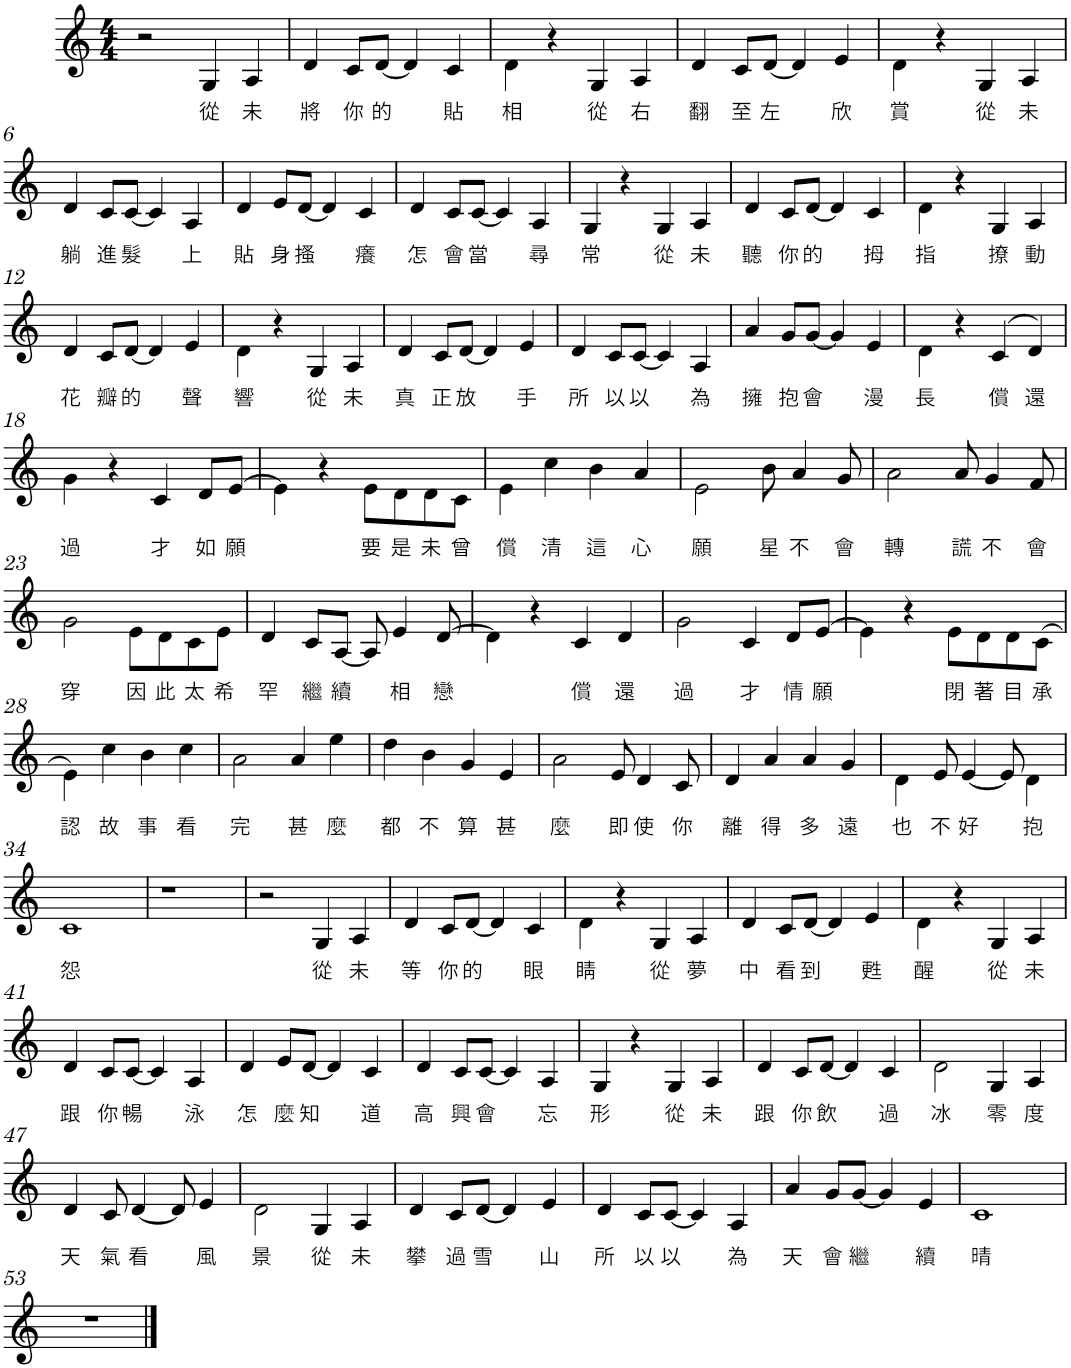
**kern	**text
*part1	*part1
*staff1	*staff1
*I"Voice	*
*I'V	*
*clefG2	*
*k[]	*
*M4/4	*
=1	=1
2r	.
!	!LO:LY:b
4G/	從
!	!LO:LY:b
4A/	未
=2	=2
!	!LO:LY:b
4d/	將
!	!LO:LY:b
8c/L	你
!	!LO:LY:b
[8d/J	的
4d/]	.
!	!LO:LY:b
4c/	貼
=3	=3
!	!LO:LY:b
4d\	相
4r	.
!	!LO:LY:b
4G/	從
!	!LO:LY:b
4A/	右
=4	=4
!	!LO:LY:b
4d/	翻
!	!LO:LY:b
8c/L	至
!	!LO:LY:b
[8d/J	左
4d/]	.
!	!LO:LY:b
4e/	欣
=5	=5
!	!LO:LY:b
4d\	賞
4r	.
!	!LO:LY:b
4G/	從
!	!LO:LY:b
4A/	未
!!LO:LB:g=z
=6	=6
!	!LO:LY:b
4d/	躺
!	!LO:LY:b
8c/L	進
!	!LO:LY:b
[8c/J	髮
4c/]	.
!	!LO:LY:b
4A/	上
=7	=7
!	!LO:LY:b
4d/	貼
!	!LO:LY:b
8e/L	身
!	!LO:LY:b
[8d/J	搔
4d/]	.
!	!LO:LY:b
4c/	癢
=8	=8
!	!LO:LY:b
4d/	怎
!	!LO:LY:b
8c/L	會
!	!LO:LY:b
[8c/J	當
4c/]	.
!	!LO:LY:b
4A/	尋
=9	=9
!	!LO:LY:b
4G/	常
4r	.
!	!LO:LY:b
4G/	從
!	!LO:LY:b
4A/	未
=10	=10
!	!LO:LY:b
4d/	聽
!	!LO:LY:b
8c/L	你
!	!LO:LY:b
[8d/J	的
4d/]	.
!	!LO:LY:b
4c/	拇
=11	=11
!	!LO:LY:b
4d\	指
4r	.
!	!LO:LY:b
4G/	撩
!	!LO:LY:b
4A/	動
!!LO:LB:g=z
=12	=12
!	!LO:LY:b
4d/	花
!	!LO:LY:b
8c/L	瓣
!	!LO:LY:b
[8d/J	的
4d/]	.
!	!LO:LY:b
4e/	聲
=13	=13
!	!LO:LY:b
4d\	響
4r	.
!	!LO:LY:b
4G/	從
!	!LO:LY:b
4A/	未
=14	=14
!	!LO:LY:b
4d/	真
!	!LO:LY:b
8c/L	正
!	!LO:LY:b
[8d/J	放
4d/]	.
!	!LO:LY:b
4e/	手
=15	=15
!	!LO:LY:b
4d/	所
!	!LO:LY:b
8c/L	以
!	!LO:LY:b
[8c/J	以
4c/]	.
!	!LO:LY:b
4A/	為
=16	=16
!	!LO:LY:b
4a/	擁
!	!LO:LY:b
8g/L	抱
!	!LO:LY:b
[8g/J	會
4g/]	.
!	!LO:LY:b
4e/	漫
=17	=17
!	!LO:LY:b
4d\	長
4r	.
!	!LO:LY:b
(>4c/	償
!	!LO:LY:b
4d/)	還
!!LO:LB:g=z
=18	=18
!	!LO:LY:b
4g\	過
4r	.
!	!LO:LY:b
4c/	才
!	!LO:LY:b
8d/L	如
!	!LO:LY:b
[8e/J	願
=19	=19
4e\]	.
4r	.
!	!LO:LY:b
8e\L	要
!	!LO:LY:b
8d\	是
!	!LO:LY:b
8d\	未
!	!LO:LY:b
8c\J	曾
=20	=20
!	!LO:LY:b
4e\	償
!	!LO:LY:b
4cc\	清
!	!LO:LY:b
4b\	這
!	!LO:LY:b
4a/	心
=21	=21
!	!LO:LY:b
2e\	願
!	!LO:LY:b
8b\	星
!	!LO:LY:b
4a/	不
!	!LO:LY:b
8g/	會
=22	=22
!	!LO:LY:b
2a\	轉
!	!LO:LY:b
8a/	謊
!	!LO:LY:b
4g/	不
!	!LO:LY:b
8f/	會
!!LO:LB:g=z
=23	=23
!	!LO:LY:b
2g\	穿
!	!LO:LY:b
8e\L	因
!	!LO:LY:b
8d\	此
!	!LO:LY:b
8c\	太
!	!LO:LY:b
8e\J	希
=24	=24
!	!LO:LY:b
4d/	罕
!	!LO:LY:b
8c/L	繼
!	!LO:LY:b
[8A/J	續
8A/]	.
!	!LO:LY:b
4e/	相
!	!LO:LY:b
[8d/	戀
=25	=25
4d\]	.
4r	.
!	!LO:LY:b
4c/	償
!	!LO:LY:b
4d/	還
=26	=26
!	!LO:LY:b
2g\	過
!	!LO:LY:b
4c/	才
!	!LO:LY:b
8d/L	情
!	!LO:LY:b
[8e/J	願
=27	=27
4e\]	.
4r	.
!	!LO:LY:b
8e\L	閉
!	!LO:LY:b
8d\	著
!	!LO:LY:b
8d\	目
!	!LO:LY:b
(>8c\J	承
!!LO:LB:g=z
=28	=28
!	!LO:LY:b
4e\)	認
!	!LO:LY:b
4cc\	故
!	!LO:LY:b
4b\	事
!	!LO:LY:b
4cc\	看
=29	=29
!	!LO:LY:b
2a\	完
!	!LO:LY:b
4a/	甚
!	!LO:LY:b
4ee\	麼
=30	=30
!	!LO:LY:b
4dd\	都
!	!LO:LY:b
4b\	不
!	!LO:LY:b
4g/	算
!	!LO:LY:b
4e/	甚
=31	=31
!	!LO:LY:b
2a\	麼
!	!LO:LY:b
8e/	即
!	!LO:LY:b
4d/	使
!	!LO:LY:b
8c/	你
=32	=32
!	!LO:LY:b
4d/	離
!	!LO:LY:b
4a/	得
!	!LO:LY:b
4a/	多
!	!LO:LY:b
4g/	遠
=33	=33
!	!LO:LY:b
4d\	也
!	!LO:LY:b
8e/	不
!	!LO:LY:b
[4e/	好
8e/]	.
!	!LO:LY:b
4d\	抱
!!LO:LB:g=z
=34	=34
!	!LO:LY:b
1c	怨
=35	=35
1r	.
=36	=36
2r	.
!	!LO:LY:b
4G/	從
!	!LO:LY:b
4A/	未
=37	=37
!	!LO:LY:b
4d/	等
!	!LO:LY:b
8c/L	你
!	!LO:LY:b
[8d/J	的
4d/]	.
!	!LO:LY:b
4c/	眼
=38	=38
!	!LO:LY:b
4d\	睛
4r	.
!	!LO:LY:b
4G/	從
!	!LO:LY:b
4A/	夢
=39	=39
!	!LO:LY:b
4d/	中
!	!LO:LY:b
8c/L	看
!	!LO:LY:b
[8d/J	到
4d/]	.
!	!LO:LY:b
4e/	甦
=40	=40
!	!LO:LY:b
4d\	醒
4r	.
!	!LO:LY:b
4G/	從
!	!LO:LY:b
4A/	未
!!LO:LB:g=z
=41	=41
!	!LO:LY:b
4d/	跟
!	!LO:LY:b
8c/L	你
!	!LO:LY:b
[8c/J	暢
4c/]	.
!	!LO:LY:b
4A/	泳
=42	=42
!	!LO:LY:b
4d/	怎
!	!LO:LY:b
8e/L	麼
!	!LO:LY:b
[8d/J	知
4d/]	.
!	!LO:LY:b
4c/	道
=43	=43
!	!LO:LY:b
4d/	高
!	!LO:LY:b
8c/L	興
!	!LO:LY:b
[8c/J	會
4c/]	.
!	!LO:LY:b
4A/	忘
=44	=44
!	!LO:LY:b
4G/	形
4r	.
!	!LO:LY:b
4G/	從
!	!LO:LY:b
4A/	未
=45	=45
!	!LO:LY:b
4d/	跟
!	!LO:LY:b
8c/L	你
!	!LO:LY:b
[8d/J	飲
4d/]	.
!	!LO:LY:b
4c/	過
=46	=46
!	!LO:LY:b
2d\	冰
!	!LO:LY:b
4G/	零
!	!LO:LY:b
4A/	度
!!LO:LB:g=z
=47	=47
!	!LO:LY:b
4d/	天
!	!LO:LY:b
8c/	氣
!	!LO:LY:b
[4d/	看
8d/]	.
!	!LO:LY:b
4e/	風
=48	=48
!	!LO:LY:b
2d\	景
!	!LO:LY:b
4G/	從
!	!LO:LY:b
4A/	未
=49	=49
!	!LO:LY:b
4d/	攀
!	!LO:LY:b
8c/L	過
!	!LO:LY:b
[8d/J	雪
4d/]	.
!	!LO:LY:b
4e/	山
=50	=50
!	!LO:LY:b
4d/	所
!	!LO:LY:b
8c/L	以
!	!LO:LY:b
[8c/J	以
4c/]	.
!	!LO:LY:b
4A/	為
=51	=51
!	!LO:LY:b
4a/	天
!	!LO:LY:b
8g/L	會
!	!LO:LY:b
[8g/J	繼
4g/]	.
!	!LO:LY:b
4e/	續
=52	=52
!	!LO:LY:b
1c	晴
!!LO:LB:g=z
=53	=53
1r	.
==	==
*-	*-
